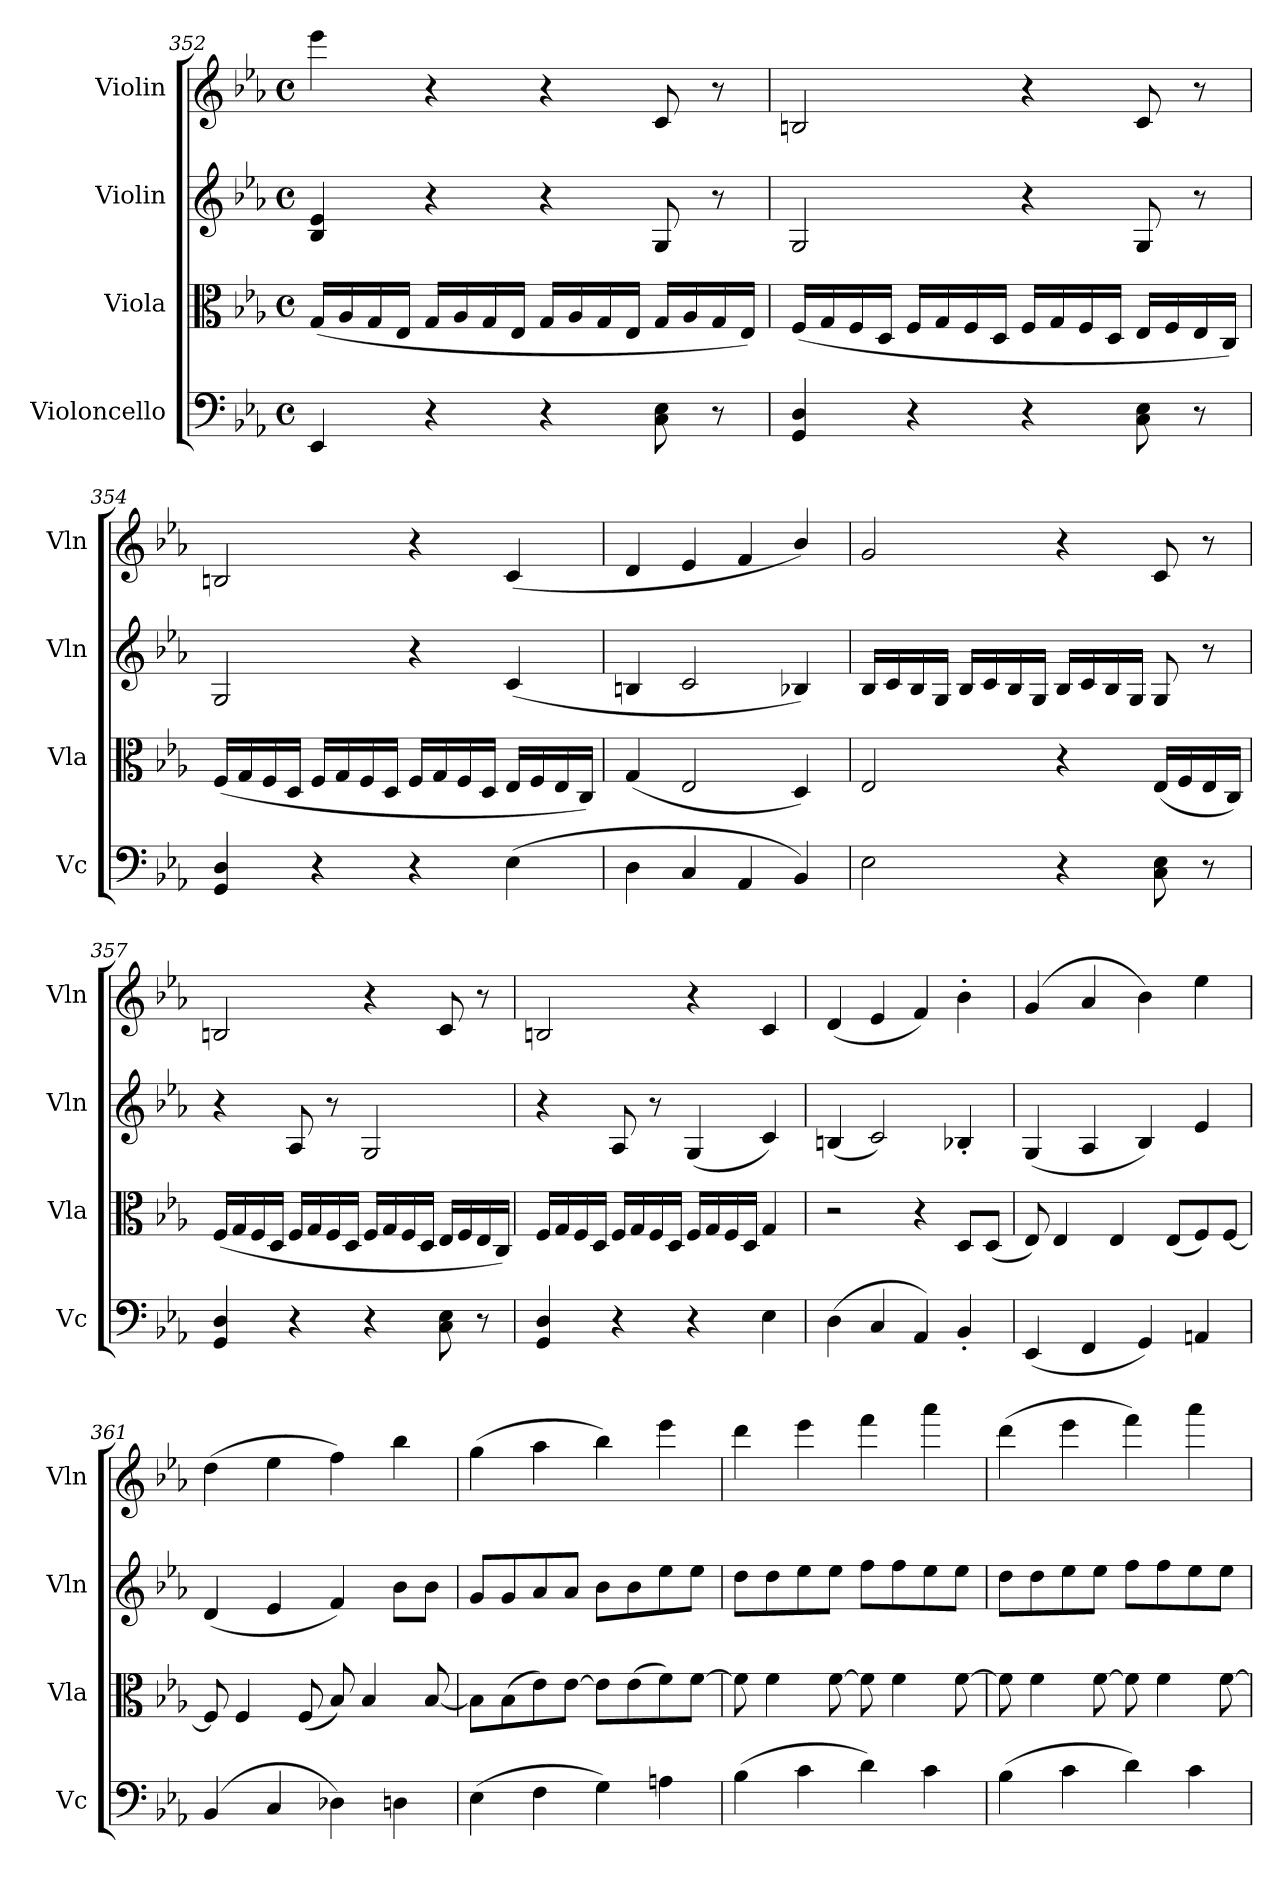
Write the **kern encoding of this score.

**kern	**kern	**kern	**kern
*part4	*part3	*part2	*part1
*staff4	*staff3	*staff2	*staff1
*I"Violoncello	*I"Viola	*I"Violin	*I"Violin
*I'Vc	*I'Vla	*I'Vln	*I'Vln
!!LO:PB:g=z
*clefF4	*clefC3	*clefG2	*clefG2
*k[b-e-a-]	*k[b-e-a-]	*k[b-e-a-]	*k[b-e-a-]
*M4/4	*M4/4	*M4/4	*M4/4
*met(c)	*met(c)	*met(c)	*met(c)
=352	=352	=352	=352
4EE-/	(16G/LL	4B-/ 4e-/	4eee-\
.	16A-/	.	.
.	16G/	.	.
.	16E-/JJ	.	.
4r	16G/LL	4r	4r
.	16A-/	.	.
.	16G/	.	.
.	16E-/JJ	.	.
4r	16G/LL	4r	4r
.	16A-/	.	.
.	16G/	.	.
.	16E-/JJ	.	.
8C\ 8E-\	16G/LL	8G/	8c/
.	16A-/	.	.
8r	16G/	8r	8r
.	16E-/JJ)	.	.
=353	=353	=353	=353
4GG/ 4D/	(16F/LL	2G/	2Bn/
.	16G/	.	.
.	16F/	.	.
.	16D/JJ	.	.
4r	16F/LL	.	.
.	16G/	.	.
.	16F/	.	.
.	16D/JJ	.	.
4r	16F/LL	4r	4r
.	16G/	.	.
.	16F/	.	.
.	16D/JJ	.	.
8C\ 8E-\	16E-/LL	8G/	8c/
.	16F/	.	.
8r	16E-/	8r	8r
.	16C/JJ)	.	.
=354	=354	=354	=354
4GG/ 4D/	(16F/LL	2G/	2Bn/
.	16G/	.	.
.	16F/	.	.
.	16D/JJ	.	.
4r	16F/LL	.	.
.	16G/	.	.
.	16F/	.	.
.	16D/JJ	.	.
4r	16F/LL	4r	4r
.	16G/	.	.
.	16F/	.	.
.	16D/JJ	.	.
(4E-\	16E-/LL	(4c/	(>4c/
.	16F/	.	.
.	16E-/	.	.
.	16C/JJ)	.	.
=355	=355	=355	=355
4D\	(4G/	4Bn/	4d/
4C/	2E-/	2c/	4e-/
4AA-/	.	.	4f/
4BB-/)	4D/)	4B-X/)	4b-/)
!!LO:LB:g=z
=356	=356	=356	=356
2E-\	2E-/	16B-/LL	2g/
.	.	16c/	.
.	.	16B-/	.
.	.	16G/JJ	.
.	.	16B-/LL	.
.	.	16c/	.
.	.	16B-/	.
.	.	16G/JJ	.
4r	4r	16B-/LL	4r
.	.	16c/	.
.	.	16B-/	.
.	.	16G/JJ	.
8C\ 8E-\	(16E-/LL	8G/	8c/
.	16F/	.	.
8r	16E-/	8r	8r
.	16C/JJ)	.	.
=357	=357	=357	=357
4GG/ 4D/	(16F/LL	4r	2Bn/
.	16G/	.	.
.	16F/	.	.
.	16D/JJ	.	.
4r	16F/LL	8A-/	.
.	16G/	.	.
.	16F/	8r	.
.	16D/JJ	.	.
4r	16F/LL	2G/	4r
.	16G/	.	.
.	16F/	.	.
.	16D/JJ	.	.
8C\ 8E-\	16E-/LL	.	8c/
.	16F/	.	.
8r	16E-/	.	8r
.	16C/JJ)	.	.
=358	=358	=358	=358
4GG/ 4D/	16F/LL	4r	2Bn/
.	16G/	.	.
.	16F/	.	.
.	16D/JJ	.	.
4r	16F/LL	8A-/	.
.	16G/	.	.
.	16F/	8r	.
.	16D/JJ	.	.
4r	16F/LL	(4G/	4r
.	16G/	.	.
.	16F/	.	.
.	16D/JJ	.	.
4E-\	4G/	4c/)	4c/
=359	=359	=359	=359
(4D\	2r	(4Bn/	(4d/
4C/	.	2c/)	4e-/
4AA-/)	4r	.	4f/)
4BB-'/	8D/L	4B-X'/	4b-'\
.	(8D/J	.	.
=360	=360	=360	=360
(4EE-/	8E-/)	(4G/	(4g/
.	4E-/	.	.
4FF/	.	4A-/	4a-/
.	4E-/	.	.
4GG/)	.	4B-/)	4b-\)
.	(8E-/L	.	.
4AAn/	8F/)	4e-/	4ee-\
.	[8F/J	.	.
!!LO:LB:g=z
=361	=361	=361	=361
(4BB-/	8F/]	(4d/	(4dd\
.	4F/	.	.
4C/	.	4e-/	4ee-\
.	(8F/	.	.
4D-X\)	8B-/)	4f/)	4ff\)
.	4B-/	.	.
4Dn\	.	8b-\L	4bb-\
.	[8B-/	8b-\J	.
=362	=362	=362	=362
(4E-\	8B-\L]	8g/L	(4gg\
.	(8B-\	8g/	.
4F\	8e-\)	8a-/	4aa-\
.	[8e-\J	8a-/J	.
4G\)	8e-\L]	8b-\L	4bb-\)
.	(8e-\	8b-\	.
4An\	8f\)	8ee-\	4eee-\
.	[8f\J	8ee-\J	.
=363	=363	=363	=363
(4B-\	8f\]	8dd\L	4ddd\
.	4f\	8dd\	.
4c\	.	8ee-\	4eee-\
.	[8f\	8ee-\J	.
4d\)	8f\]	8ff\L	4fff\
.	4f\	8ff\	.
4c\	.	8ee-\	4aaa-\
.	[8f\	8ee-\J	.
=364	=364	=364	=364
(4B-\	8f\]	8dd\L	(4ddd\
.	4f\	8dd\	.
4c\	.	8ee-\	4eee-\
.	[8f\	8ee-\J	.
4d\)	8f\]	8ff\L	4fff\)
.	4f\	8ff\	.
4c\	.	8ee-\	4aaa-\
.	[8f\	8ee-\J	.
=	=	=	=
*-	*-	*-	*-
